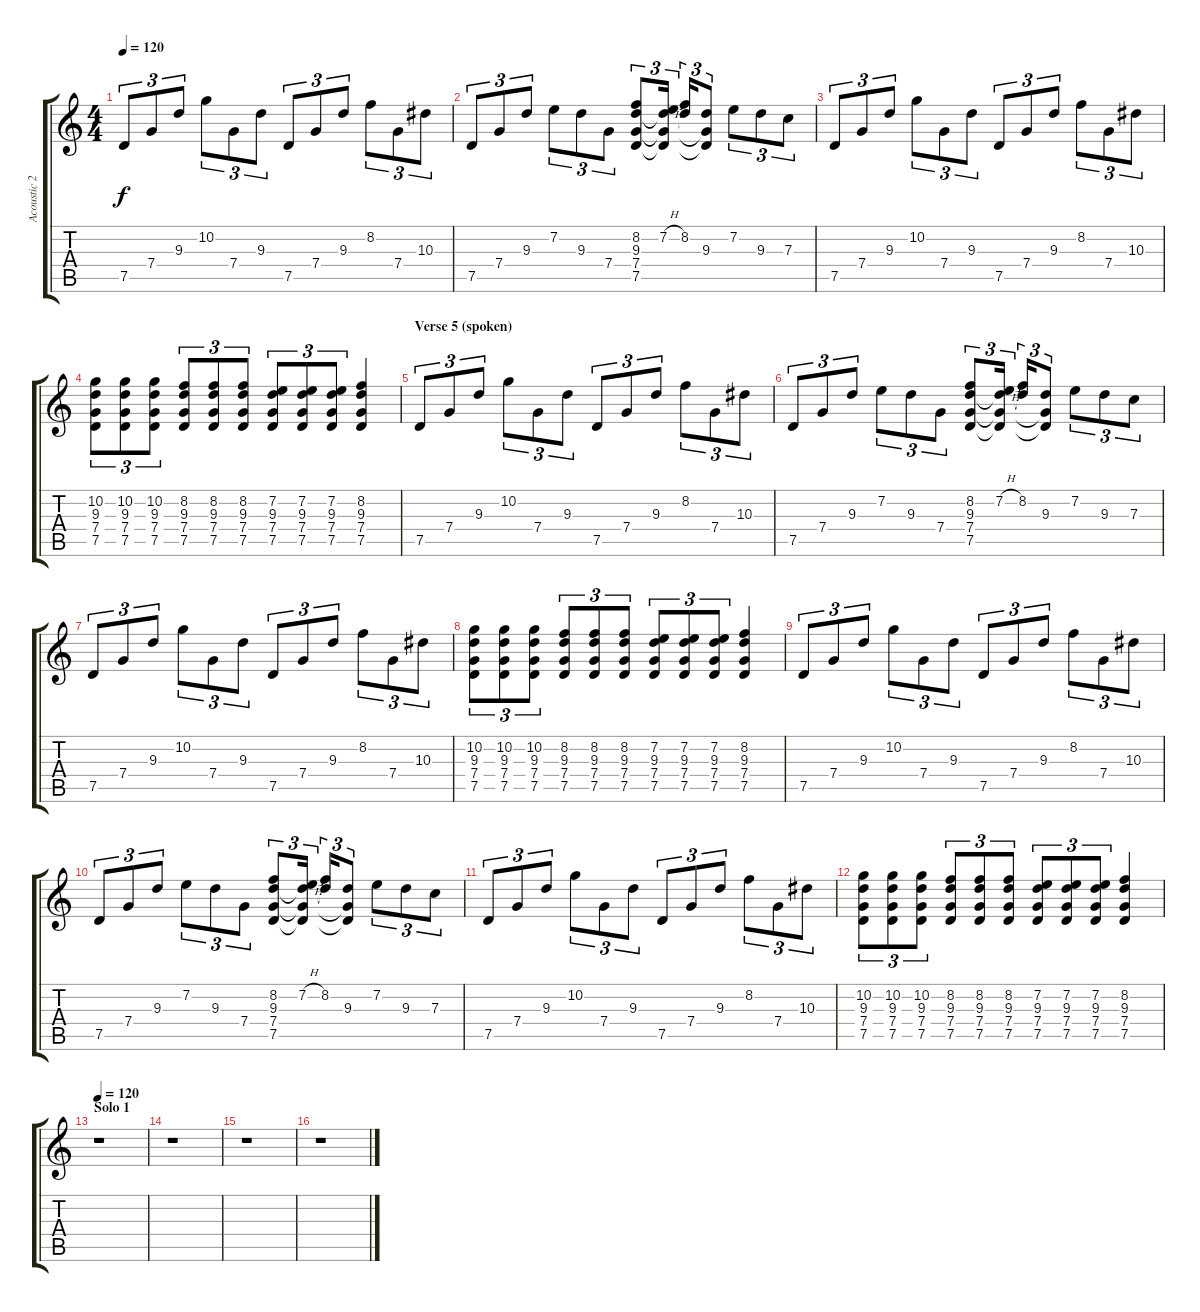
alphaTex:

\track ("Acoustic 2" "Acoustic 2") {instrument acousticguitarsteel}
\staff {score tabs}
\tuning (D4 A3 F3 C3 G2 D2) {hide}
\ts (4 4)
\tempo 120
\clef g2
\ks c
7.5.8{tu (3 2) dy f} 7.4.8{tu (3 2)} 9.3.8{tu (3 2)} 10.2.8{tu (3 2)} 7.4.8{tu (3 2)} 9.3.8{tu (3 2)} 7.5.8{tu (3 2)} 7.4.8{tu (3 2)} 9.3.8{tu (3 2)} 8.2.8{tu (3 2)} 7.4.8{tu (3 2)} 10.3.8{tu (3 2)} |
7.5.8{tu (3 2)} 7.4.8{tu (3 2)} 9.3.8{tu (3 2)} 7.2.8{tu (3 2)} 9.3.8{tu (3 2)} 7.4.8{tu (3 2)} (8.2 9.3 7.4 7.5).8{tu (3 2)} (7.2{h} 9.3{t} 7.4{t} 7.5{t}).16{tu (3 2)} (8.2 9.3{t}).16{tu (3 2)} (9.3 7.4{t} 7.5{t}).8{tu (3 2)} 7.2.8{tu (3 2)} 9.3.8{tu (3 2)} 7.3.8{tu (3 2)} |
7.5.8{tu (3 2)} 7.4.8{tu (3 2)} 9.3.8{tu (3 2)} 10.2.8{tu (3 2)} 7.4.8{tu (3 2)} 9.3.8{tu (3 2)} 7.5.8{tu (3 2)} 7.4.8{tu (3 2)} 9.3.8{tu (3 2)} 8.2.8{tu (3 2)} 7.4.8{tu (3 2)} 10.3.8{tu (3 2)} |
(10.2 9.3 7.4 7.5).8{tu (3 2)} (10.2 9.3 7.4 7.5).8{tu (3 2)} (10.2 9.3 7.4 7.5).8{tu (3 2)} (8.2 9.3 7.4 7.5).8{tu (3 2)} (8.2 9.3 7.4 7.5).8{tu (3 2)} (8.2 9.3 7.4 7.5).8{tu (3 2)} (7.2 9.3 7.4 7.5).8{tu (3 2)} (7.2 9.3 7.4 7.5).8{tu (3 2)} (7.2 9.3 7.4 7.5).8{tu (3 2)} (8.2 9.3 7.4 7.5).4 |
\section ("" "Verse 5 (spoken)")
7.5.8{tu (3 2)} 7.4.8{tu (3 2)} 9.3.8{tu (3 2)} 10.2.8{tu (3 2)} 7.4.8{tu (3 2)} 9.3.8{tu (3 2)} 7.5.8{tu (3 2)} 7.4.8{tu (3 2)} 9.3.8{tu (3 2)} 8.2.8{tu (3 2)} 7.4.8{tu (3 2)} 10.3.8{tu (3 2)} |
7.5.8{tu (3 2)} 7.4.8{tu (3 2)} 9.3.8{tu (3 2)} 7.2.8{tu (3 2)} 9.3.8{tu (3 2)} 7.4.8{tu (3 2)} (8.2 9.3 7.4 7.5).8{tu (3 2)} (7.2{h} 9.3{t} 7.4{t} 7.5{t}).16{tu (3 2)} (8.2 9.3{t}).16{tu (3 2)} (9.3 7.4{t} 7.5{t}).8{tu (3 2)} 7.2.8{tu (3 2)} 9.3.8{tu (3 2)} 7.3.8{tu (3 2)} |
7.5.8{tu (3 2)} 7.4.8{tu (3 2)} 9.3.8{tu (3 2)} 10.2.8{tu (3 2)} 7.4.8{tu (3 2)} 9.3.8{tu (3 2)} 7.5.8{tu (3 2)} 7.4.8{tu (3 2)} 9.3.8{tu (3 2)} 8.2.8{tu (3 2)} 7.4.8{tu (3 2)} 10.3.8{tu (3 2)} |
(10.2 9.3 7.4 7.5).8{tu (3 2)} (10.2 9.3 7.4 7.5).8{tu (3 2)} (10.2 9.3 7.4 7.5).8{tu (3 2)} (8.2 9.3 7.4 7.5).8{tu (3 2)} (8.2 9.3 7.4 7.5).8{tu (3 2)} (8.2 9.3 7.4 7.5).8{tu (3 2)} (7.2 9.3 7.4 7.5).8{tu (3 2)} (7.2 9.3 7.4 7.5).8{tu (3 2)} (7.2 9.3 7.4 7.5).8{tu (3 2)} (8.2 9.3 7.4 7.5).4 |
7.5.8{tu (3 2)} 7.4.8{tu (3 2)} 9.3.8{tu (3 2)} 10.2.8{tu (3 2)} 7.4.8{tu (3 2)} 9.3.8{tu (3 2)} 7.5.8{tu (3 2)} 7.4.8{tu (3 2)} 9.3.8{tu (3 2)} 8.2.8{tu (3 2)} 7.4.8{tu (3 2)} 10.3.8{tu (3 2)} |
7.5.8{tu (3 2)} 7.4.8{tu (3 2)} 9.3.8{tu (3 2)} 7.2.8{tu (3 2)} 9.3.8{tu (3 2)} 7.4.8{tu (3 2)} (8.2 9.3 7.4 7.5).8{tu (3 2)} (7.2{h} 9.3{t} 7.4{t} 7.5{t}).16{tu (3 2)} (8.2 9.3{t}).16{tu (3 2)} (9.3 7.4{t} 7.5{t}).8{tu (3 2)} 7.2.8{tu (3 2)} 9.3.8{tu (3 2)} 7.3.8{tu (3 2)} |
7.5.8{tu (3 2)} 7.4.8{tu (3 2)} 9.3.8{tu (3 2)} 10.2.8{tu (3 2)} 7.4.8{tu (3 2)} 9.3.8{tu (3 2)} 7.5.8{tu (3 2)} 7.4.8{tu (3 2)} 9.3.8{tu (3 2)} 8.2.8{tu (3 2)} 7.4.8{tu (3 2)} 10.3.8{tu (3 2)} |
(10.2 9.3 7.4 7.5).8{tu (3 2)} (10.2 9.3 7.4 7.5).8{tu (3 2)} (10.2 9.3 7.4 7.5).8{tu (3 2)} (8.2 9.3 7.4 7.5).8{tu (3 2)} (8.2 9.3 7.4 7.5).8{tu (3 2)} (8.2 9.3 7.4 7.5).8{tu (3 2)} (7.2 9.3 7.4 7.5).8{tu (3 2)} (7.2 9.3 7.4 7.5).8{tu (3 2)} (7.2 9.3 7.4 7.5).8{tu (3 2)} (8.2 9.3 7.4 7.5).4 |
\section ("" "Solo 1")
\tempo 120
r.1 |
r.1 |
r.1 |
r.1
